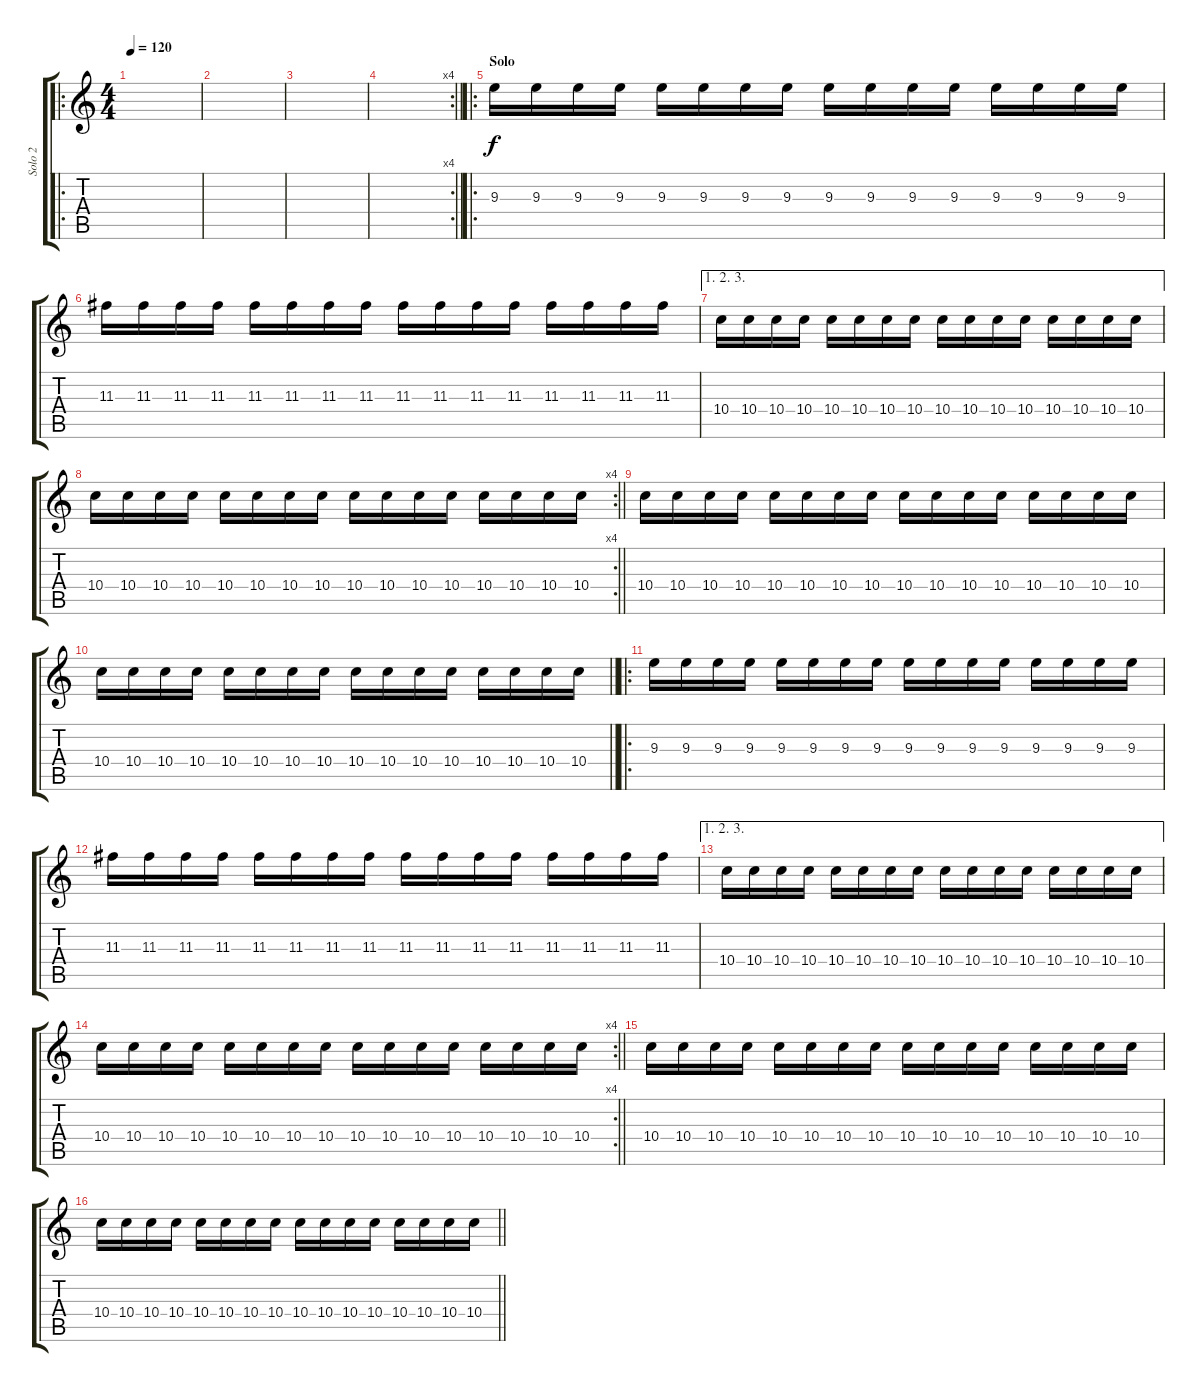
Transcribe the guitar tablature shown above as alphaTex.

\track ("Solo 2" "Solo 2") {instrument distortionguitar}
\staff {score tabs}
\tuning (E4 B3 G3 D3 A2 E2) {hide}
\ro
\ts (4 4)
\tempo 120
\clef g2
\ks c
|
|
|
\rc 4
\barLineRight lightlight
|
\ro
\section ("" "Solo")
9.3.16{volume 16} 9.3.16 9.3.16 9.3.16 9.3.16 9.3.16 9.3.16 9.3.16 9.3.16 9.3.16 9.3.16 9.3.16 9.3.16 9.3.16 9.3.16 9.3.16 |
11.3.16 11.3.16 11.3.16 11.3.16 11.3.16 11.3.16 11.3.16 11.3.16 11.3.16 11.3.16 11.3.16 11.3.16 11.3.16 11.3.16 11.3.16 11.3.16 |
\ae (1 2 3)
10.4.16 10.4.16 10.4.16 10.4.16 10.4.16 10.4.16 10.4.16 10.4.16 10.4.16 10.4.16 10.4.16 10.4.16 10.4.16 10.4.16 10.4.16 10.4.16 |
\rc 4
\barLineRight lightlight
10.4.16 10.4.16 10.4.16 10.4.16 10.4.16 10.4.16 10.4.16 10.4.16 10.4.16 10.4.16 10.4.16 10.4.16 10.4.16 10.4.16 10.4.16 10.4.16 |
10.4.16 10.4.16 10.4.16 10.4.16 10.4.16 10.4.16 10.4.16 10.4.16 10.4.16 10.4.16 10.4.16 10.4.16 10.4.16 10.4.16 10.4.16 10.4.16 |
\barLineRight lightlight
10.4.16 10.4.16 10.4.16 10.4.16 10.4.16 10.4.16 10.4.16 10.4.16 10.4.16 10.4.16 10.4.16 10.4.16 10.4.16 10.4.16 10.4.16 10.4.16 |
\ro
9.3.16 9.3.16 9.3.16 9.3.16 9.3.16 9.3.16 9.3.16 9.3.16 9.3.16 9.3.16 9.3.16 9.3.16 9.3.16 9.3.16 9.3.16 9.3.16 |
11.3.16 11.3.16 11.3.16 11.3.16 11.3.16 11.3.16 11.3.16 11.3.16 11.3.16 11.3.16 11.3.16 11.3.16 11.3.16 11.3.16 11.3.16 11.3.16 |
\ae (1 2 3)
10.4.16 10.4.16 10.4.16 10.4.16 10.4.16 10.4.16 10.4.16 10.4.16 10.4.16 10.4.16 10.4.16 10.4.16 10.4.16 10.4.16 10.4.16 10.4.16 |
\rc 4
\barLineRight lightlight
10.4.16 10.4.16 10.4.16 10.4.16 10.4.16 10.4.16 10.4.16 10.4.16 10.4.16 10.4.16 10.4.16 10.4.16 10.4.16 10.4.16 10.4.16 10.4.16 |
10.4.16 10.4.16 10.4.16 10.4.16 10.4.16 10.4.16 10.4.16 10.4.16 10.4.16 10.4.16 10.4.16 10.4.16 10.4.16 10.4.16 10.4.16 10.4.16 |
\barLineRight lightlight
10.4.16 10.4.16 10.4.16 10.4.16 10.4.16 10.4.16 10.4.16 10.4.16 10.4.16 10.4.16 10.4.16 10.4.16 10.4.16 10.4.16 10.4.16 10.4.16
